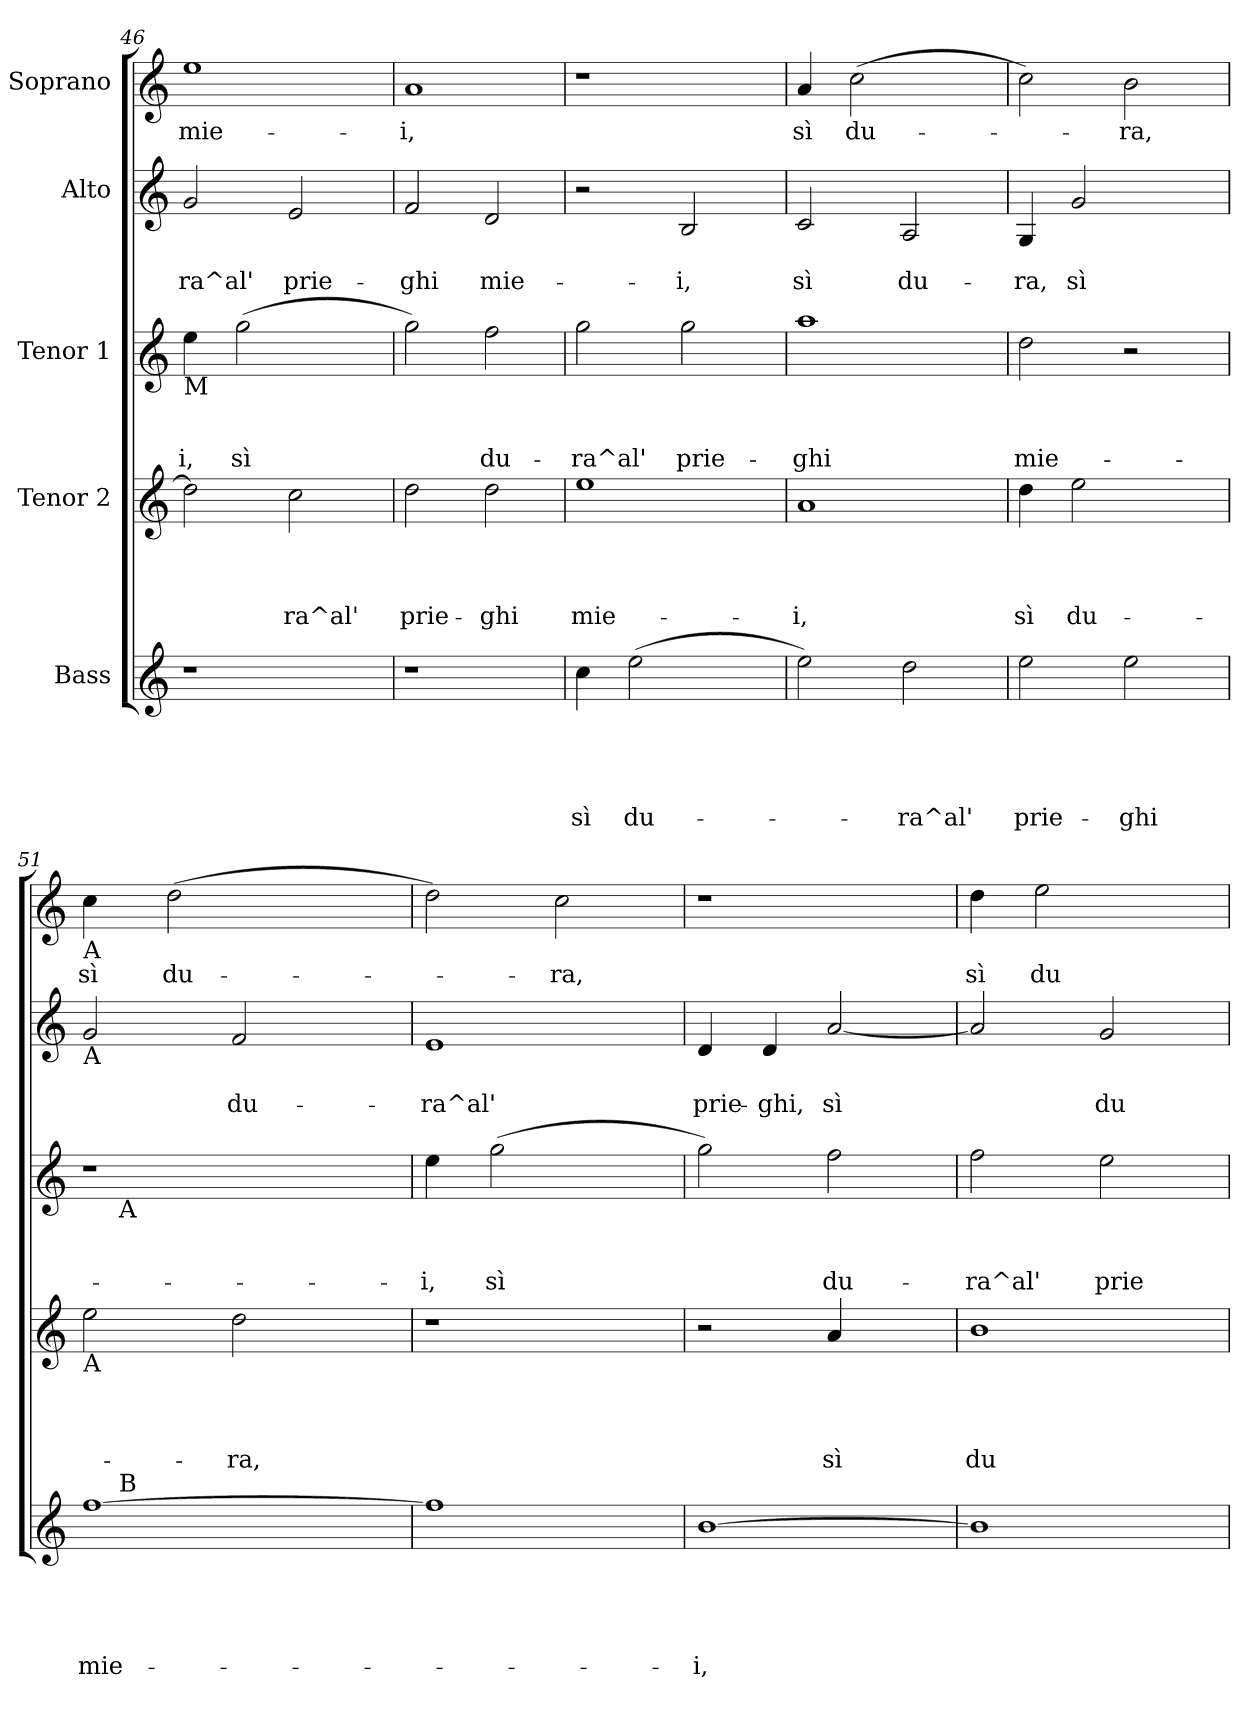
**kern	**text	**text	**text	**text	**text	**kern	**text	**text	**text	**text	**kern	**text	**text	**text	**kern	**text	**text	**kern	**text
*part5	*part5	*part5	*part5	*part5	*part5	*part4	*part4	*part4	*part4	*part4	*part3	*part3	*part3	*part3	*part2	*part2	*part2	*part1	*part1
*staff5	*staff5	*staff5	*staff5	*staff5	*staff5	*staff4	*staff4	*staff4	*staff4	*staff4	*staff3	*staff3	*staff3	*staff3	*staff2	*staff2	*staff2	*staff1	*staff1
*I"Bass	*	*	*	*	*	*I"Tenor 2	*	*	*	*	*I"Tenor 1	*	*	*	*I"Alto	*	*	*I"Soprano	*
*clefG2	*	*	*	*	*	*clefG2	*	*	*	*	*clefG2	*	*	*	*clefG2	*	*	*clefG2	*
*k[]	*	*	*	*	*	*k[]	*	*	*	*	*k[]	*	*	*	*k[]	*	*	*k[]	*
*C:	*	*	*	*	*	*C:	*	*	*	*	*C:	*	*	*	*C:	*	*	*C:	*
=46	=46	=46	=46	=46	=46	=46	=46	=46	=46	=46	=46	=46	=46	=46	=46	=46	=46	=46	=46
!	!	!	!	!	!	!	!	!	!	!	!LO:TX:b:t=M	!	!	!	!	!	!	!	!
!	!	!	!	!	!	!	!	!	!	!	!	!	!	!LO:LY:b	!	!	!LO:LY:b	!	!LO:LY:b
1r	.	.	.	.	.	2dd\]	.	.	.	.	4ee\	.	.	-i,	2g/	.	-ra^al'	1ee	mie-
!	!	!	!	!	!	!	!	!	!	!	!	!	!	!LO:LY:b	!	!	!	!	!
.	.	.	.	.	.	.	.	.	.	.	(>2gg\	.	.	sì	.	.	.	.	.
!	!	!	!	!	!	!	!	!	!	!LO:LY:b	!	!	!	!	!	!	!LO:LY:b	!	!
.	.	.	.	.	.	2cc\	.	.	.	-ra^al'	.	.	.	.	2e/	.	prie-	.	.
.	.	.	.	.	.	.	.	.	.	.	4ryy	.	.	.	.	.	.	.	.
=47	=47	=47	=47	=47	=47	=47	=47	=47	=47	=47	=47	=47	=47	=47	=47	=47	=47	=47	=47
!	!	!	!	!	!	!	!	!	!	!LO:LY:b	!	!	!	!	!	!	!LO:LY:b	!	!LO:LY:b
1r	.	.	.	.	.	2dd\	.	.	.	prie-	2gg\)	.	.	.	2f/	.	-ghi	1a	-i,
!	!	!	!	!	!	!	!	!	!	!LO:LY:b	!	!	!	!LO:LY:b	!	!	!LO:LY:b	!	!
.	.	.	.	.	.	2dd\	.	.	.	-ghi	2ff\	.	.	du-	2d/	.	mie-	.	.
=48	=48	=48	=48	=48	=48	=48	=48	=48	=48	=48	=48	=48	=48	=48	=48	=48	=48	=48	=48
!	!	!	!	!	!LO:LY:b	!	!	!	!	!LO:LY:b	!	!	!	!LO:LY:b	!	!	!	!	!
4cc:\	.	.	.	.	sì	1ee	.	.	.	mie-	2gg\	.	.	-ra^al'	2r	.	.	1r	.
!	!	!	!	!	!LO:LY:b	!	!	!	!	!	!	!	!	!	!	!	!	!	!
(>2ee\	.	.	.	.	du-	.	.	.	.	.	.	.	.	.	.	.	.	.	.
!	!	!	!	!	!	!	!	!	!	!	!	!	!	!LO:LY:b	!	!	!LO:LY:b	!	!
.	.	.	.	.	.	.	.	.	.	.	2gg\	.	.	prie-	2B/	.	-i,	.	.
4ryy	.	.	.	.	.	.	.	.	.	.	.	.	.	.	.	.	.	.	.
=49	=49	=49	=49	=49	=49	=49	=49	=49	=49	=49	=49	=49	=49	=49	=49	=49	=49	=49	=49
!	!	!	!	!	!	!	!	!	!	!LO:LY:b	!	!	!	!LO:LY:b	!	!	!LO:LY:b	!	!LO:LY:b
2ee\)	.	.	.	.	.	1a	.	.	.	-i,	1aa	.	.	-ghi	2c/	.	sì	4a:/	sì
!	!	!	!	!	!	!	!	!	!	!	!	!	!	!	!	!	!	!	!LO:LY:b
.	.	.	.	.	.	.	.	.	.	.	.	.	.	.	.	.	.	(>2cc\	du-
!	!	!	!	!	!LO:LY:b	!	!	!	!	!	!	!	!	!	!	!	!LO:LY:b	!	!
2dd\	.	.	.	.	-ra^al'	.	.	.	.	.	.	.	.	.	2A/	.	du-	.	.
.	.	.	.	.	.	.	.	.	.	.	.	.	.	.	.	.	.	4ryy	.
=50	=50	=50	=50	=50	=50	=50	=50	=50	=50	=50	=50	=50	=50	=50	=50	=50	=50	=50	=50
!	!	!	!	!	!LO:LY:b	!	!	!	!	!LO:LY:b	!	!	!	!LO:LY:b	!	!	!LO:LY:b	!	!
2ee\	.	.	.	.	prie-	4dd:\	.	.	.	sì	2dd\	.	.	mie-	4G/	.	-ra,	2cc\)	.
!	!	!	!	!	!	!	!	!	!	!LO:LY:b	!	!	!	!	!	!	!LO:LY:b	!	!
.	.	.	.	.	.	2ee\	.	.	.	du-	.	.	.	.	2g:/	.	sì	.	.
!	!	!	!	!	!LO:LY:b	!	!	!	!	!	!	!	!	!	!	!	!	!	!LO:LY:b
2ee\	.	.	.	.	-ghi	.	.	.	.	.	2r	.	.	.	.	.	.	2b\	-ra,
.	.	.	.	.	.	4ryy	.	.	.	.	.	.	.	.	4ryy	.	.	.	.
!!LO:LB:g=z
=51	=51	=51	=51	=51	=51	=51	=51	=51	=51	=51	=51	=51	=51	=51	=51	=51	=51	=51	=51
!	!	!	!	!	!	!	!	!	!	!	!	!	!	!	!	!	!	!LO:TX:b:t=A	!
!	!	!	!	!	!	!	!	!	!	!	!	!	!	!	!LO:TX:b:t=A	!	!	!	!
!	!	!	!	!	!	!LO:TX:b:t=A	!	!	!	!	!	!	!	!	!	!	!	!	!
!	!	!	!	!	!LO:LY:b	!	!	!	!	!	!	!	!	!	!	!	!	!	!LO:LY:b
*^	*	*	*	*	*	*	*	*	*	*	*^	*	*	*	*	*	*	*	*
[>1ff	16.ryy	.	.	.	.	mie-	2ee\	.	.	.	.	1r	16.ryy	.	.	.	2g/	.	.	4cc:\	sì
!	!	!	!	!	!	!	!	!	!	!	!	!	!LO:TX:b:t=A	!	!	!	!	!	!	!	!
!	!LO:TX:a:t=B	!	!	!	!	!	!	!	!	!	!	!	!	!	!	!	!	!	!	!	!
.	2ryy	.	.	.	.	.	.	.	.	.	.	.	2ryy	.	.	.	.	.	.	.	.
!	!	!	!	!	!	!	!	!	!	!	!	!	!	!	!	!	!	!	!	!	!LO:LY:b
.	.	.	.	.	.	.	.	.	.	.	.	.	.	.	.	.	.	.	.	(>2dd\	du-
!	!	!	!	!	!	!	!	!	!	!	!LO:LY:b	!	!	!	!	!	!	!	!LO:LY:b	!	!
.	.	.	.	.	.	.	2dd\	.	.	.	-ra,	.	.	.	.	.	2f/	.	du-	.	.
.	4ryy	.	.	.	.	.	.	.	.	.	.	.	4ryy	.	.	.	.	.	.	.	.
.	.	.	.	.	.	.	.	.	.	.	.	.	.	.	.	.	.	.	.	4ryy	.
.	8ryy	.	.	.	.	.	.	.	.	.	.	.	8ryy	.	.	.	.	.	.	.	.
.	32ryy	.	.	.	.	.	.	.	.	.	.	.	32ryy	.	.	.	.	.	.	.	.
=52	=52	=52	=52	=52	=52	=52	=52	=52	=52	=52	=52	=52	=52	=52	=52	=52	=52	=52	=52	=52	=52
!	!	!	!	!	!	!	!	!	!	!	!	!LO:TX:b:t=M	!	!	!	!	!	!	!	!	!
!	!	!	!	!	!	!	!	!	!	!	!	!	!	!	!	!LO:LY:b	!	!	!LO:LY:b	!	!
*v	*v	*	*	*	*	*	*	*	*	*	*	*v	*v	*	*	*	*	*	*	*	*
1ff]	.	.	.	.	.	1r	.	.	.	.	4ee\	.	.	-i,	1e	.	-ra^al'	2dd\)	.
!	!	!	!	!	!	!	!	!	!	!	!	!	!	!LO:LY:b	!	!	!	!	!
.	.	.	.	.	.	.	.	.	.	.	(>2gg\	.	.	sì	.	.	.	.	.
!	!	!	!	!	!	!	!	!	!	!	!	!	!	!	!	!	!	!	!LO:LY:b
.	.	.	.	.	.	.	.	.	.	.	.	.	.	.	.	.	.	2cc\	-ra,
.	.	.	.	.	.	.	.	.	.	.	4ryy	.	.	.	.	.	.	.	.
=53	=53	=53	=53	=53	=53	=53	=53	=53	=53	=53	=53	=53	=53	=53	=53	=53	=53	=53	=53
!	!	!	!	!	!LO:LY:b	!	!	!	!	!	!	!	!	!	!	!	!LO:LY:b	!	!
[>1b	.	.	.	.	-i,	2r	.	.	.	.	2gg\)	.	.	.	4d/	.	prie-	1r	.
!	!	!	!	!	!	!	!	!	!	!	!	!	!	!	!	!	!LO:LY:b	!	!
.	.	.	.	.	.	.	.	.	.	.	.	.	.	.	4d/	.	-ghi,	.	.
!	!	!	!	!	!	!	!	!	!	!LO:LY:b	!	!	!	!LO:LY:b	!	!	!LO:LY:b	!	!
.	.	.	.	.	.	4a:/	.	.	.	sì	2ff\	.	.	du-	[<2a/	.	sì	.	.
.	.	.	.	.	.	4ryy	.	.	.	.	.	.	.	.	.	.	.	.	.
=54	=54	=54	=54	=54	=54	=54	=54	=54	=54	=54	=54	=54	=54	=54	=54	=54	=54	=54	=54
!	!	!	!	!	!	!	!	!	!	!LO:LY:b	!	!	!	!LO:LY:b	!	!	!	!	!LO:LY:b
1b]	.	.	.	.	.	1b	.	.	.	du-	2ff\	.	.	-ra^al'	2a/]	.	.	4dd:\	sì
!	!	!	!	!	!	!	!	!	!	!	!	!	!	!	!	!	!	!	!LO:LY:b
.	.	.	.	.	.	.	.	.	.	.	.	.	.	.	.	.	.	2ee\	du-
!	!	!	!	!	!	!	!	!	!	!	!	!	!	!LO:LY:b	!	!	!LO:LY:b	!	!
.	.	.	.	.	.	.	.	.	.	.	2ee\	.	.	prie-	2g/	.	du-	.	.
.	.	.	.	.	.	.	.	.	.	.	.	.	.	.	.	.	.	4ryy	.
=	=	=	=	=	=	=	=	=	=	=	=	=	=	=	=	=	=	=	=
*-	*-	*-	*-	*-	*-	*-	*-	*-	*-	*-	*-	*-	*-	*-	*-	*-	*-	*-	*-
